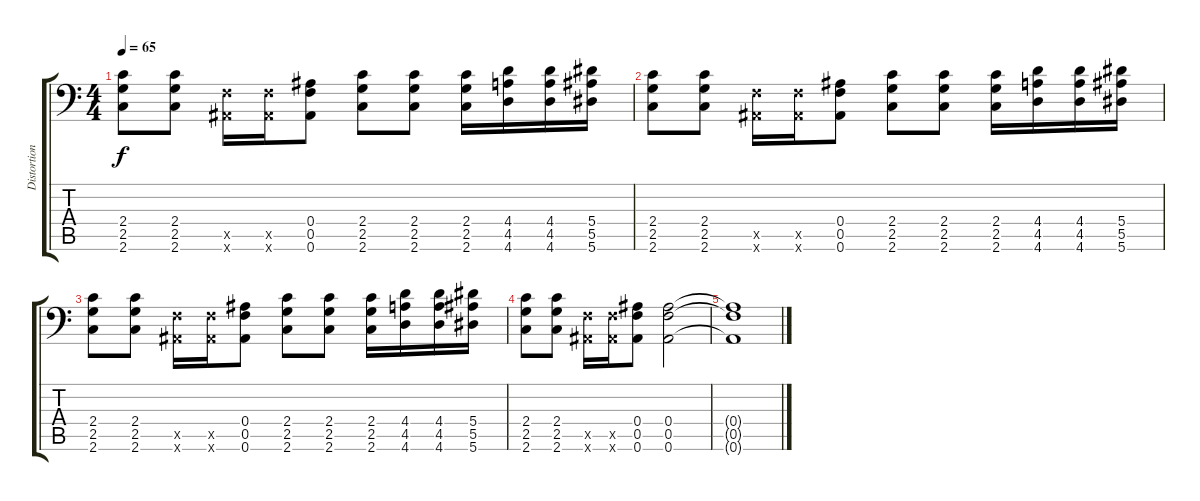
\track ("Distortion 1" "Distortion") {instrument distortionguitar}
\staff {score tabs}
\tuning (C4 G3 Eb3 Bb2 F2 Bb1) {hide}
\ts (4 4)
\tempo 65
\clef f4
\ks c
(2.4 2.5 2.6).8{dy f} (2.4 2.5 2.6).8 (0.5{x} 0.6{x}).16 (0.5{x} 0.6{x}).16 (0.4 0.5 0.6).8 (2.4 2.5 2.6).8 (2.4 2.5 2.6).8 (2.4 2.5 2.6).16 (4.4 4.5 4.6).16 (4.4 4.5 4.6).16 (5.4 5.5 5.6).16 |
(2.4 2.5 2.6).8 (2.4 2.5 2.6).8 (0.5{x} 0.6{x}).16 (0.5{x} 0.6{x}).16 (0.4 0.5 0.6).8 (2.4 2.5 2.6).8 (2.4 2.5 2.6).8 (2.4 2.5 2.6).16 (4.4 4.5 4.6).16 (4.4 4.5 4.6).16 (5.4 5.5 5.6).16 |
(2.4 2.5 2.6).8 (2.4 2.5 2.6).8 (0.5{x} 0.6{x}).16 (0.5{x} 0.6{x}).16 (0.4 0.5 0.6).8 (2.4 2.5 2.6).8 (2.4 2.5 2.6).8 (2.4 2.5 2.6).16 (4.4 4.5 4.6).16 (4.4 4.5 4.6).16 (5.4 5.5 5.6).16 |
(2.4 2.5 2.6).8 (2.4 2.5 2.6).8 (0.5{x} 0.6{x}).16 (0.5{x} 0.6{x}).16 (0.4 0.5 0.6).8 (0.4 0.5 0.6).2 |
(0.4{t} 0.5{t} 0.6{t}).1
